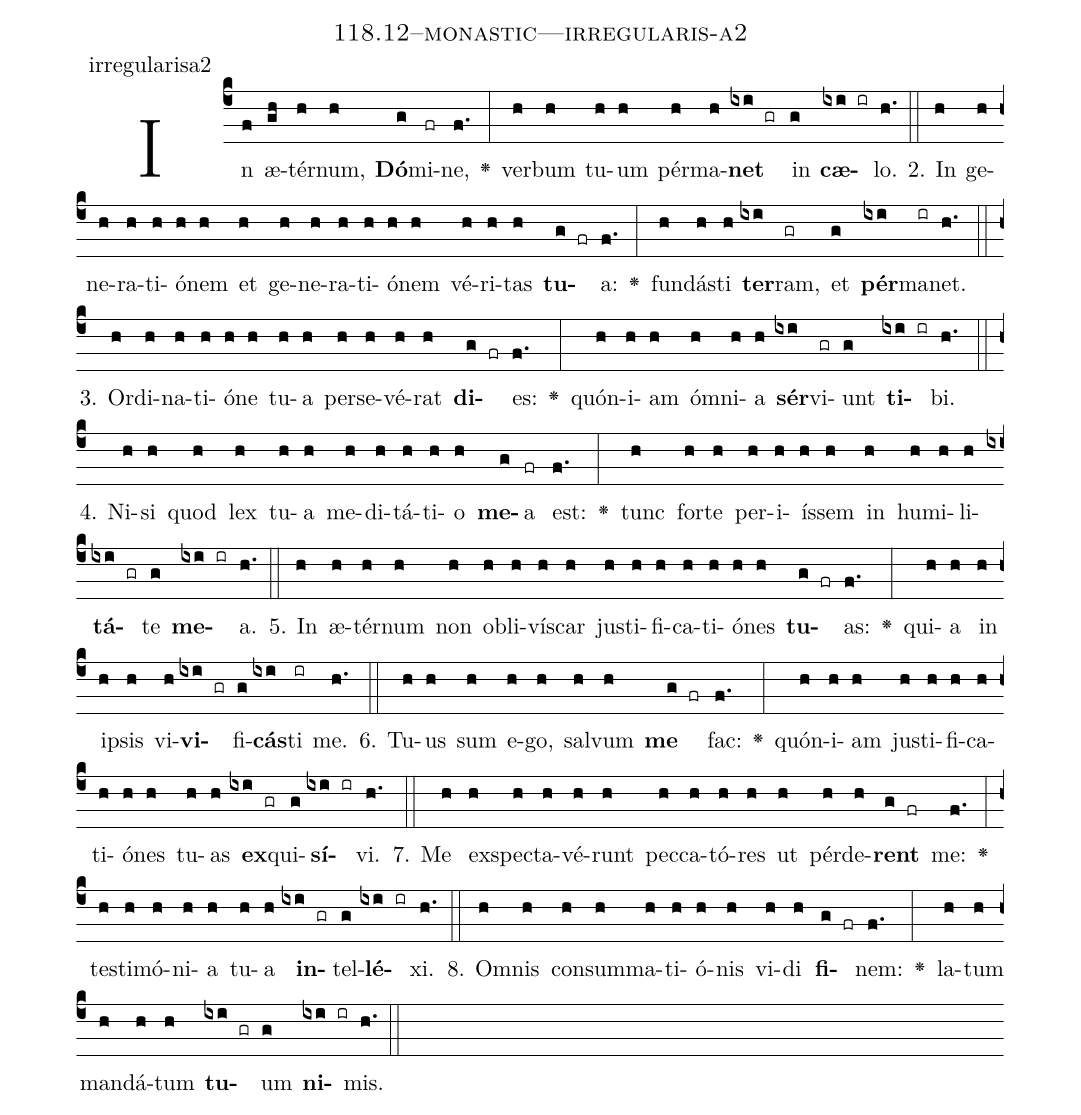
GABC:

name: 118.12--monastic---irregularis-a2;
annotation: irregularisa2;
%%
(c4)In(f) æ(gh)tér(h)num,(h) <b>Dó</b>(g)mi(fr)ne,(f.) <v>\greheightstar</v>(:) ver(h)bum(h) tu(h)um(h) pér(h)ma(h)<b>net</b>(ixi gr) in(g) <b>cæ</b>(ixi ir)lo.(h.) (::)
2. In(h) ge(h)ne(h)ra(h)ti(h)ó(h)nem(h) et(h) ge(h)ne(h)ra(h)ti(h)ó(h)nem(h) vé(h)ri(h)tas(h) <b>tu</b>(g fr)a:(f.) <v>\greheightstar</v>(:) fun(h)dás(h)ti(h) <b>ter</b>(ixi)ram,(gr) et(g) <b>pér</b>(ixi)ma(ir)net.(h.) (::)
3. Or(h)di(h)na(h)ti(h)ó(h)ne(h) tu(h)a(h) per(h)se(h)vé(h)rat(h) <b>di</b>(g fr)es:(f.) <v>\greheightstar</v>(:) quón(h)i(h)am(h) óm(h)ni(h)a(h) <b>sér</b>(ixi)vi(gr)unt(g) <b>ti</b>(ixi ir)bi.(h.) (::)
4. Ni(h)si(h) quod(h) lex(h) tu(h)a(h) me(h)di(h)tá(h)ti(h)o(h) <b>me</b>(g)a(fr) est:(f.) <v>\greheightstar</v>(:) tunc(h) for(h)te(h) per(h)i(h)ís(h)sem(h) in(h) hu(h)mi(h)li(h)<b>tá</b>(ixi gr)te(g) <b>me</b>(ixi ir)a.(h.) (::)
5. In(h) æ(h)tér(h)num(h) non(h) ob(h)li(h)vís(h)car(h) jus(h)ti(h)fi(h)ca(h)ti(h)ó(h)nes(h) <b>tu</b>(g fr)as:(f.) <v>\greheightstar</v>(:) qui(h)a(h) in(h) ip(h)sis(h) vi(h)<b>vi</b>(ixi gr)fi(g)<b>cás</b>(ixi)ti(ir) me.(h.) (::)
6. Tu(h)us(h) sum(h) e(h)go,(h) sal(h)vum(h) <b>me</b>(g fr) fac:(f.) <v>\greheightstar</v>(:) quón(h)i(h)am(h) jus(h)ti(h)fi(h)ca(h)ti(h)ó(h)nes(h) tu(h)as(h) <b>ex</b>(ixi gr)qui(g)<b>sí</b>(ixi ir)vi.(h.) (::)
7. Me(h) ex(h)spec(h)ta(h)vé(h)runt(h) pec(h)ca(h)tó(h)res(h) ut(h) pér(h)de(h)<b>rent</b>(g fr) me:(f.) <v>\greheightstar</v>(:) tes(h)ti(h)mó(h)ni(h)a(h) tu(h)a(h) <b>in</b>(ixi gr)tel(g)<b>lé</b>(ixi ir)xi.(h.) (::)
8. Om(h)nis(h) con(h)sum(h)ma(h)ti(h)ó(h)nis(h) vi(h)di(h) <b>fi</b>(g fr)nem:(f.) <v>\greheightstar</v>(:) la(h)tum(h) man(h)dá(h)tum(h) <b>tu</b>(ixi gr)um(g) <b>ni</b>(ixi ir)mis.(h.) (::)
